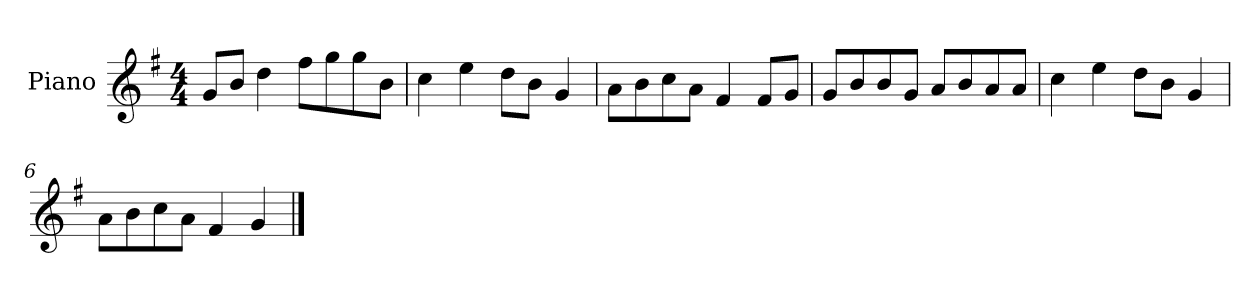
**kern
*part1
*staff1
*I"Piano
*I'P-no
*clefG2
*k[f#]
*M4/4
*MM90
=1
8g/L
8b/J
4dd\
8ff#\L
8gg\
8gg\
8b\J
=2
4cc\
4ee\
8dd\L
8b\J
4g/
=3
8a\L
8b\
8cc\
8a\J
4f#/
8f#/L
8g/J
=4
8g/L
8b/
8b/
8g/J
8a/L
8b/
8a/
8a/J
=5
4cc\
4ee\
8dd\L
8b\J
4g/
=6
8a\L
8b\
8cc\
8a\J
4f#/
4g/
==
*-
